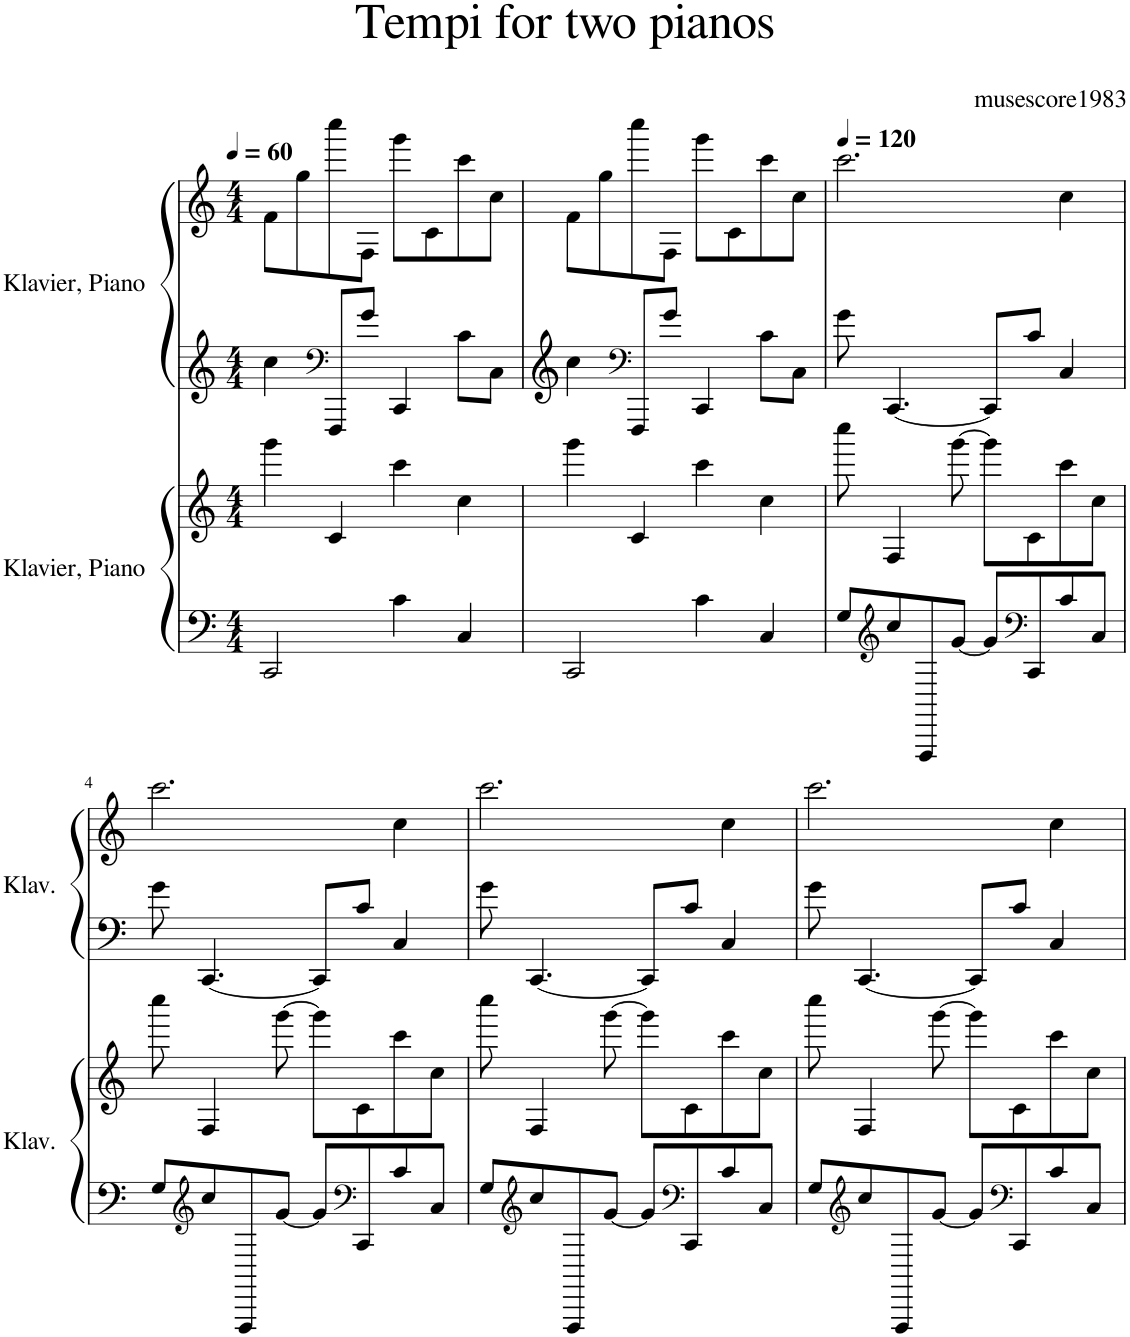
**kern	**kern	**kern	**kern
*part2	*part2	*part1	*part1
*staff4	*staff3	*staff2	*staff1
*I"Klavier, Piano	*	*I"Klavier, Piano	*
*I'Klav.	*	*I'Klav.	*
*clefF4	*clefG2	*clefG2	*clefG2
*k[]	*k[]	*k[]	*k[]
*M4/4	*M4/4	*M4/4	*M4/4
*MM60	*MM60	*MM60	*MM60
=1	=1	=1	=1
2CC/	4ggg\	4cc\	8f\L
.	.	.	8gg\
*	*	*clefF4	*
.	4c/	8FFF/L	8cccc\
.	.	8g/J	8F\J
4c\	4ccc\	4CC/	8ggg\L
.	.	.	8c\
4C/	4cc\	8c\L	8ccc\
.	.	8C\J	8cc\J
=2	=2	=2	=2
2CC/	4ggg\	4cc\	8f\L
.	.	.	8gg\
*	*	*clefF4	*
.	4c/	8FFF/L	8cccc\
.	.	8g/J	8F\J
4c\	4ccc\	4CC/	8ggg\L
.	.	.	8c\
4C/	4cc\	8c\L	8ccc\
.	.	8C\J	8cc\J
=3	=3	=3	=3
*	*	*	*MM120
8G/L	8cccc\	8g\	2.ccc\
*clefG2	*	*	*
8cc/	4F/	[4.CC/	.
8FFF/	.	.	.
[8g/J	[8ggg\	.	.
8g/L]	8ggg\L]	8CC/L]	.
*clefF4	*	*	*
8CC/	8c\	8c/J	.
8c/	8ccc\	4C/	4cc\
8C/J	8cc\J	.	.
!!LO:LB:g=z
=4	=4	=4	=4
8G/L	8cccc\	8g\	2.ccc\
*clefG2	*	*	*
8cc/	4F/	[4.CC/	.
8FFF/	.	.	.
[8g/J	[8ggg\	.	.
8g/L]	8ggg\L]	8CC/L]	.
*clefF4	*	*	*
8CC/	8c\	8c/J	.
8c/	8ccc\	4C/	4cc\
8C/J	8cc\J	.	.
=5	=5	=5	=5
8G/L	8cccc\	8g\	2.ccc\
*clefG2	*	*	*
8cc/	4F/	[4.CC/	.
8FFF/	.	.	.
[8g/J	[8ggg\	.	.
8g/L]	8ggg\L]	8CC/L]	.
*clefF4	*	*	*
8CC/	8c\	8c/J	.
8c/	8ccc\	4C/	4cc\
8C/J	8cc\J	.	.
=6	=6	=6	=6
8G/L	8cccc\	8g\	2.ccc\
*clefG2	*	*	*
8cc/	4F/	[4.CC/	.
8FFF/	.	.	.
[8g/J	[8ggg\	.	.
8g/L]	8ggg\L]	8CC/L]	.
*clefF4	*	*	*
8CC/	8c\	8c/J	.
8c/	8ccc\	4C/	4cc\
8C/J	8cc\J	.	.
=	=	=	=
*-	*-	*-	*-
